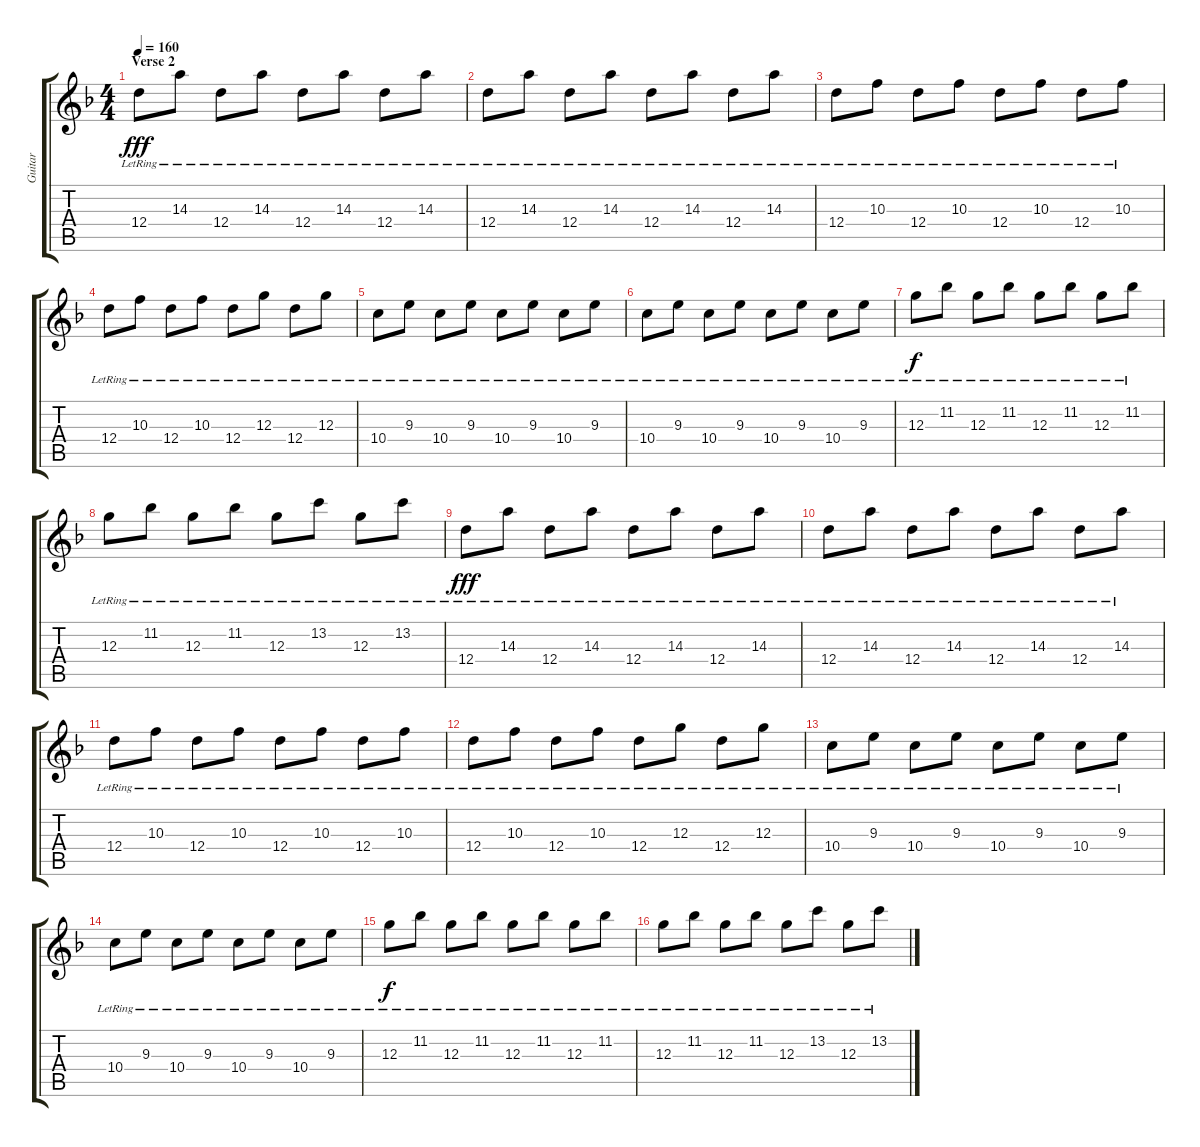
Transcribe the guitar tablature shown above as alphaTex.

\track ("Guitar" "Guitar") {instrument electricguitarmuted}
\staff {score tabs}
\tuning (E4 B3 G3 D3 A2 E2) {hide}
\ts (4 4)
\section ("" "Verse 2")
\tempo 160
\clef g2
\ks f
12.4{lr}.8{dy fff} 14.3{lr}.8 12.4{lr}.8 14.3{lr}.8 12.4{lr}.8 14.3{lr}.8 12.4{lr}.8 14.3{lr}.8 |
12.4{lr}.8 14.3{lr}.8 12.4{lr}.8 14.3{lr}.8 12.4{lr}.8 14.3{lr}.8 12.4{lr}.8 14.3{lr}.8 |
12.4{lr}.8 10.3{lr}.8 12.4{lr}.8 10.3{lr}.8 12.4{lr}.8 10.3{lr}.8 12.4{lr}.8 10.3{lr}.8 |
12.4{lr}.8 10.3{lr}.8 12.4{lr}.8 10.3{lr}.8 12.4{lr}.8 12.3{lr}.8 12.4{lr}.8 12.3{lr}.8 |
10.4{lr}.8 9.3{lr}.8 10.4{lr}.8 9.3{lr}.8 10.4{lr}.8 9.3{lr}.8 10.4{lr}.8 9.3{lr}.8 |
10.4{lr}.8 9.3{lr}.8 10.4{lr}.8 9.3{lr}.8 10.4{lr}.8 9.3{lr}.8 10.4{lr}.8 9.3{lr}.8 |
12.3{lr}.8{dy f} 11.2{lr}.8 12.3{lr}.8 11.2{lr}.8 12.3{lr}.8 11.2{lr}.8 12.3{lr}.8 11.2{lr}.8 |
12.3{lr}.8 11.2{lr}.8 12.3{lr}.8 11.2{lr}.8 12.3{lr}.8 13.2{lr}.8 12.3{lr}.8 13.2{lr}.8 |
12.4{lr}.8{dy fff} 14.3{lr}.8 12.4{lr}.8 14.3{lr}.8 12.4{lr}.8 14.3{lr}.8 12.4{lr}.8 14.3{lr}.8 |
12.4{lr}.8 14.3{lr}.8 12.4{lr}.8 14.3{lr}.8 12.4{lr}.8 14.3{lr}.8 12.4{lr}.8 14.3{lr}.8 |
12.4{lr}.8 10.3{lr}.8 12.4{lr}.8 10.3{lr}.8 12.4{lr}.8 10.3{lr}.8 12.4{lr}.8 10.3{lr}.8 |
12.4{lr}.8 10.3{lr}.8 12.4{lr}.8 10.3{lr}.8 12.4{lr}.8 12.3{lr}.8 12.4{lr}.8 12.3{lr}.8 |
10.4{lr}.8 9.3{lr}.8 10.4{lr}.8 9.3{lr}.8 10.4{lr}.8 9.3{lr}.8 10.4{lr}.8 9.3{lr}.8 |
10.4{lr}.8 9.3{lr}.8 10.4{lr}.8 9.3{lr}.8 10.4{lr}.8 9.3{lr}.8 10.4{lr}.8 9.3{lr}.8 |
12.3{lr}.8{dy f} 11.2{lr}.8 12.3{lr}.8 11.2{lr}.8 12.3{lr}.8 11.2{lr}.8 12.3{lr}.8 11.2{lr}.8 |
12.3{lr}.8 11.2{lr}.8 12.3{lr}.8 11.2{lr}.8 12.3{lr}.8 13.2{lr}.8 12.3{lr}.8 13.2{lr}.8
